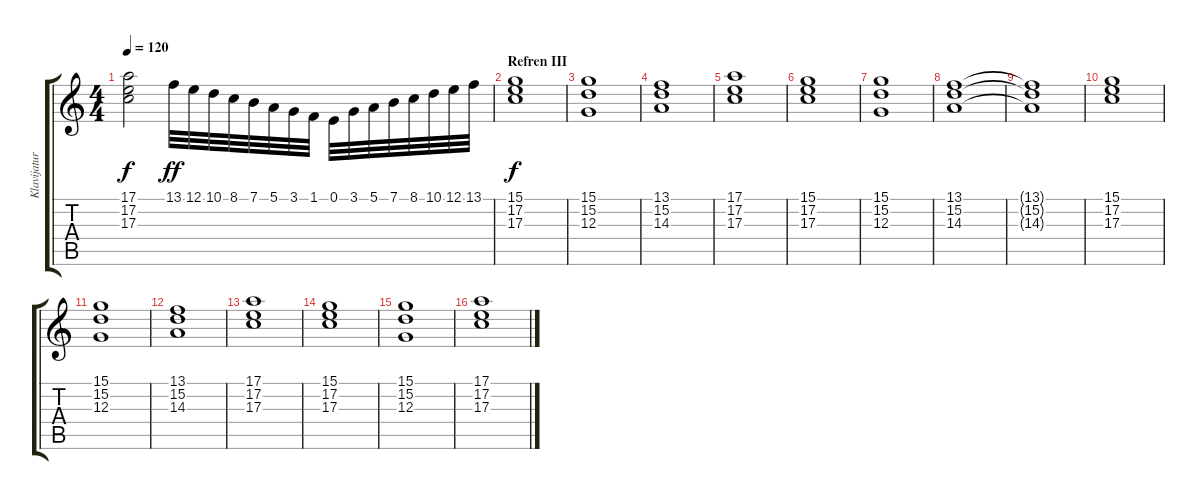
\track ("Klavijature 4" "Klavijatur") {instrument rockorgan}
\staff {score tabs}
\tuning (E4 B3 G3 D3 A2 E2) {hide}
\ts (4 4)
\tempo 120
\clef g2
\ks c
(17.1{t} 17.2{t} 17.3{t}).2{dy f} 13.1.32{dy ff} 12.1.32 10.1.32 8.1.32 7.1.32 5.1.32 3.1.32 1.1.32 0.1.32 3.1.32 5.1.32 7.1.32 8.1.32 10.1.32 12.1.32 13.1.32 |
\section ("" "Refren III")
(15.1 17.2 17.3).1{dy f} |
(15.1 15.2 12.3).1 |
(13.1 15.2 14.3).1 |
(17.1 17.2 17.3).1 |
(15.1 17.2 17.3).1 |
(15.1 15.2 12.3).1 |
(13.1 15.2 14.3).1 |
(13.1{t} 15.2{t} 14.3{t}).1 |
(15.1 17.2 17.3).1 |
(15.1 15.2 12.3).1 |
(13.1 15.2 14.3).1 |
(17.1 17.2 17.3).1 |
(15.1 17.2 17.3).1 |
(15.1 15.2 12.3).1 |
(17.1 17.2 17.3).1
